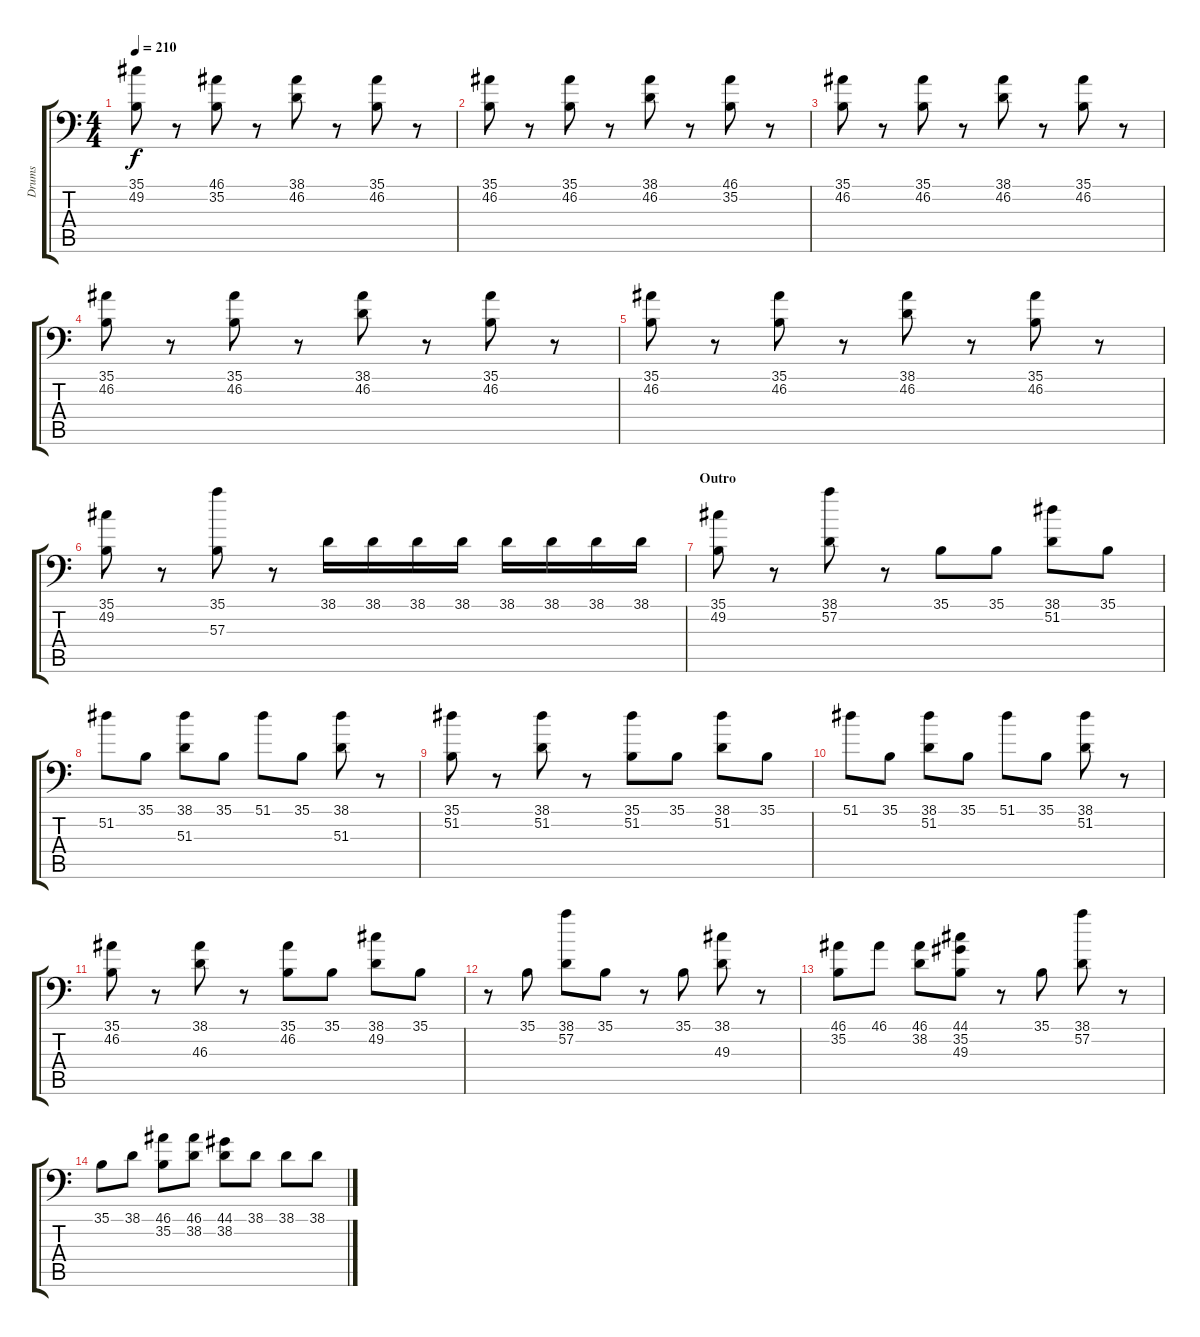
\track ("Drums" "Drums") {instrument acousticgrandpiano}
\staff {score tabs}
\tuning (C-1 C-1 C-1 C-1 C-1 C-1) {hide}
\ts (4 4)
\tempo 210
\clef f4
\ks c
(35.1 49.2).8{dy f} r.8 (46.1 35.2).8 r.8 (38.1 46.2).8 r.8 (35.1 46.2).8 r.8 |
(35.1 46.2).8 r.8 (35.1 46.2).8 r.8 (38.1 46.2).8 r.8 (46.1 35.2).8 r.8 |
(35.1 46.2).8 r.8 (35.1 46.2).8 r.8 (38.1 46.2).8 r.8 (35.1 46.2).8 r.8 |
(35.1 46.2).8 r.8 (35.1 46.2).8 r.8 (38.1 46.2).8 r.8 (35.1 46.2).8 r.8 |
(35.1 46.2).8 r.8 (35.1 46.2).8 r.8 (38.1 46.2).8 r.8 (35.1 46.2).8 r.8 |
(35.1 49.2).8 r.8 (35.1 57.3).8 r.8 38.1.16 38.1.16 38.1.16 38.1.16 38.1.16 38.1.16 38.1.16 38.1.16 |
\section ("" "Outro")
(35.1 49.2).8 r.8 (38.1 57.2).8 r.8 35.1.8 35.1.8 (38.1 51.2).8 35.1.8 |
51.2.8 35.1.8 (38.1 51.3).8 35.1.8 51.1.8 35.1.8 (38.1 51.3).8 r.8 |
(35.1 51.2).8 r.8 (38.1 51.2).8 r.8 (35.1 51.2).8 35.1.8 (38.1 51.2).8 35.1.8 |
51.1.8 35.1.8 (38.1 51.2).8 35.1.8 51.1.8 35.1.8 (38.1 51.2).8 r.8 |
(35.1 46.2).8 r.8 (38.1 46.3).8 r.8 (35.1 46.2).8 35.1.8 (38.1 49.2).8 35.1.8 |
r.8 35.1.8 (38.1 57.2).8 35.1.8 r.8 35.1.8 (38.1 49.3).8 r.8 |
(46.1 35.2).8 46.1.8 (46.1 38.2).8 (44.1 35.2 49.3).8 r.8 35.1.8 (38.1 57.2).8 r.8 |
35.1.8 38.1.8 (46.1 35.2).8 (46.1 38.2).8 (44.1 38.2).8 38.1.8 38.1.8 38.1.8
